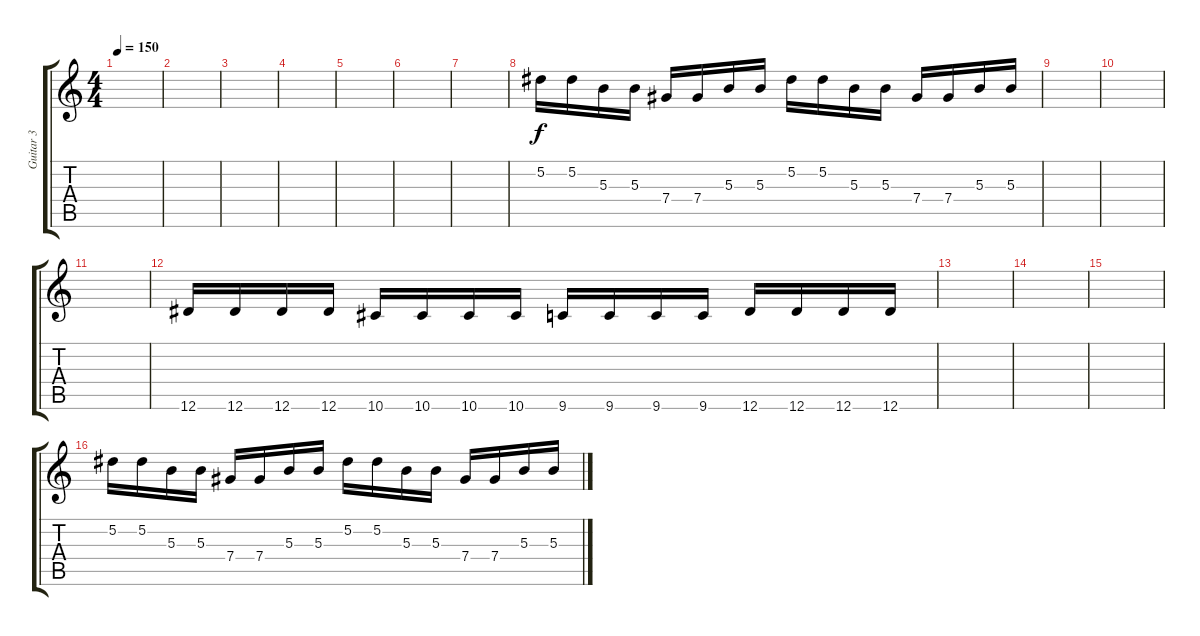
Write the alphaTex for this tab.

\track ("Guitar 3" "Guitar 3") {instrument distortionguitar}
\staff {score tabs}
\tuning (Eb4 Bb3 Gb3 Db3 Ab2 Eb2) {hide}
\ts (4 4)
\tempo 150
\clef g2
\ks c
|
|
|
|
|
|
|
5.2.16{volume 16 instrument distortionguitar} 5.2.16 5.3.16 5.3.16 7.4.16 7.4.16 5.3.16 5.3.16 5.2.16 5.2.16 5.3.16 5.3.16 7.4.16 7.4.16 5.3.16 5.3.16 |
|
|
|
12.6.16 12.6.16 12.6.16 12.6.16 10.6.16 10.6.16 10.6.16 10.6.16 9.6.16 9.6.16 9.6.16 9.6.16 12.6.16 12.6.16 12.6.16 12.6.16 |
|
|
|
5.2.16{instrument distortionguitar} 5.2.16 5.3.16 5.3.16 7.4.16 7.4.16 5.3.16 5.3.16 5.2.16 5.2.16 5.3.16 5.3.16 7.4.16 7.4.16 5.3.16 5.3.16
